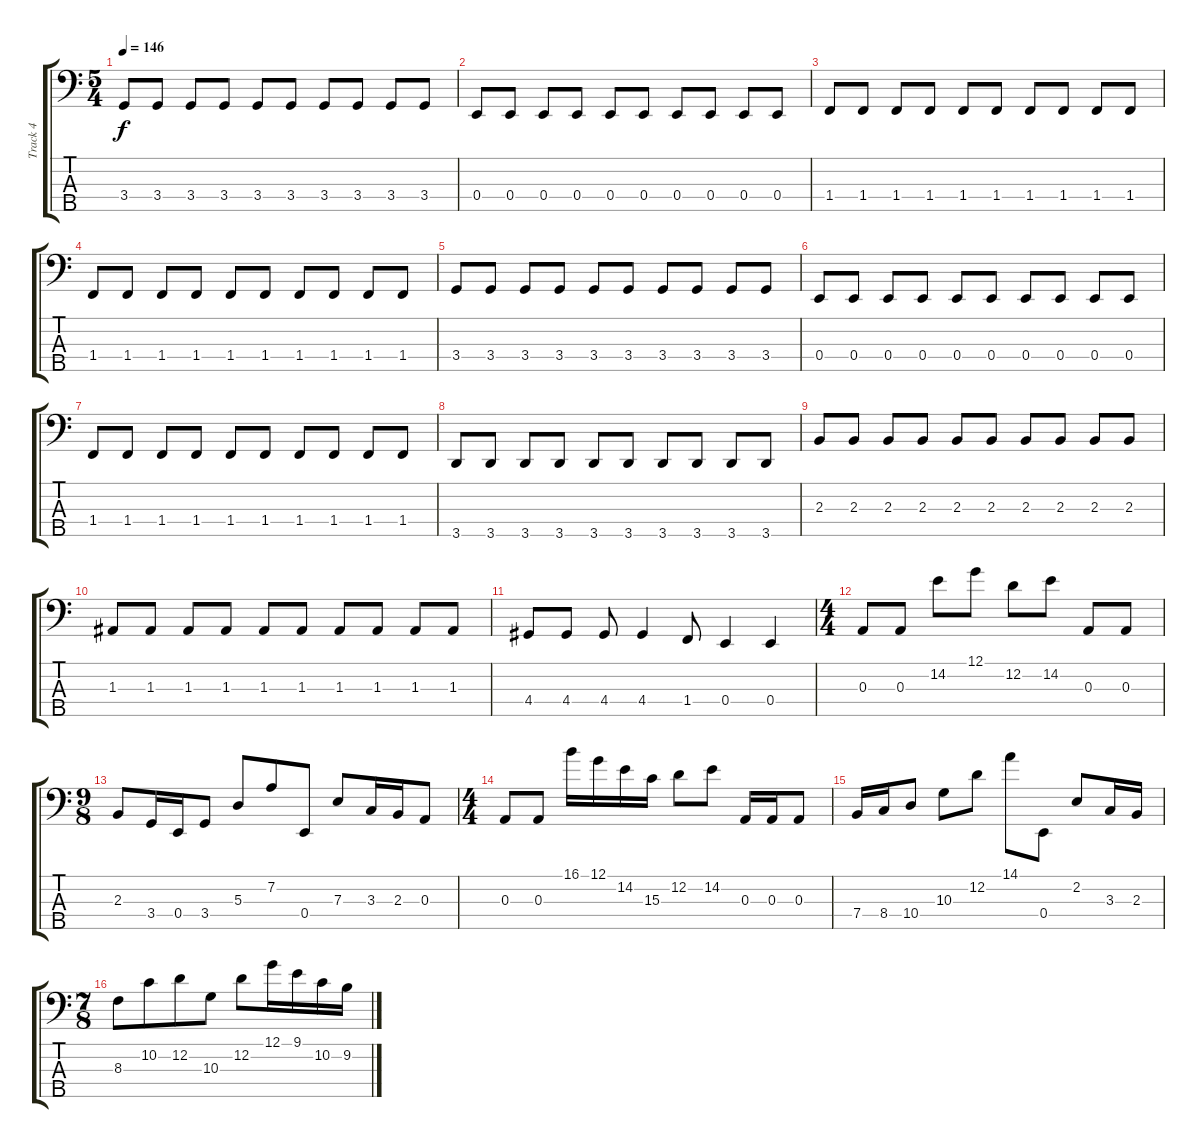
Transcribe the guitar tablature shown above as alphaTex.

\track ("Track 4" "Track 4") {instrument electricbassfinger}
\staff {score tabs}
\tuning (G2 D2 A1 E1 B0) {hide}
\ts (5 4)
\tempo 146
\clef f4
\ks c
3.4.8{dy f} 3.4.8 3.4.8 3.4.8 3.4.8 3.4.8 3.4.8 3.4.8 3.4.8 3.4.8 |
0.4.8 0.4.8 0.4.8 0.4.8 0.4.8 0.4.8 0.4.8 0.4.8 0.4.8 0.4.8 |
1.4.8 1.4.8 1.4.8 1.4.8 1.4.8 1.4.8 1.4.8 1.4.8 1.4.8 1.4.8 |
1.4.8 1.4.8 1.4.8 1.4.8 1.4.8 1.4.8 1.4.8 1.4.8 1.4.8 1.4.8 |
3.4.8 3.4.8 3.4.8 3.4.8 3.4.8 3.4.8 3.4.8 3.4.8 3.4.8 3.4.8 |
0.4.8 0.4.8 0.4.8 0.4.8 0.4.8 0.4.8 0.4.8 0.4.8 0.4.8 0.4.8 |
1.4.8 1.4.8 1.4.8 1.4.8 1.4.8 1.4.8 1.4.8 1.4.8 1.4.8 1.4.8 |
3.5.8 3.5.8 3.5.8 3.5.8 3.5.8 3.5.8 3.5.8 3.5.8 3.5.8 3.5.8 |
2.3.8 2.3.8 2.3.8 2.3.8 2.3.8 2.3.8 2.3.8 2.3.8 2.3.8 2.3.8 |
1.3.8 1.3.8 1.3.8 1.3.8 1.3.8 1.3.8 1.3.8 1.3.8 1.3.8 1.3.8 |
4.4.8 4.4.8 4.4.8 4.4.4 1.4.8 0.4.4 0.4.4 |
\ts (4 4)
0.3.8 0.3.8 14.2.8 12.1.8 12.2.8 14.2.8 0.3.8 0.3.8 |
\ts (9 8)
2.3.8 3.4.16 0.4.16 3.4.8 5.3.8 7.2.8 0.4.8 7.3.8 3.3.16 2.3.16 0.3.8 |
\ts (4 4)
0.3.8 0.3.8 16.1.16 12.1.16 14.2.16 15.3.16 12.2.8 14.2.8 0.3.16 0.3.16 0.3.8 |
7.4.16 8.4.16 10.4.8 10.3.8 12.2.8 14.1.8 0.4.8 2.2.8 3.3.16 2.3.16 |
\ts (7 8)
8.3.8 10.2.8 12.2.8 10.3.8 12.2.8 12.1.16 9.1.16 10.2.16 9.2.16
